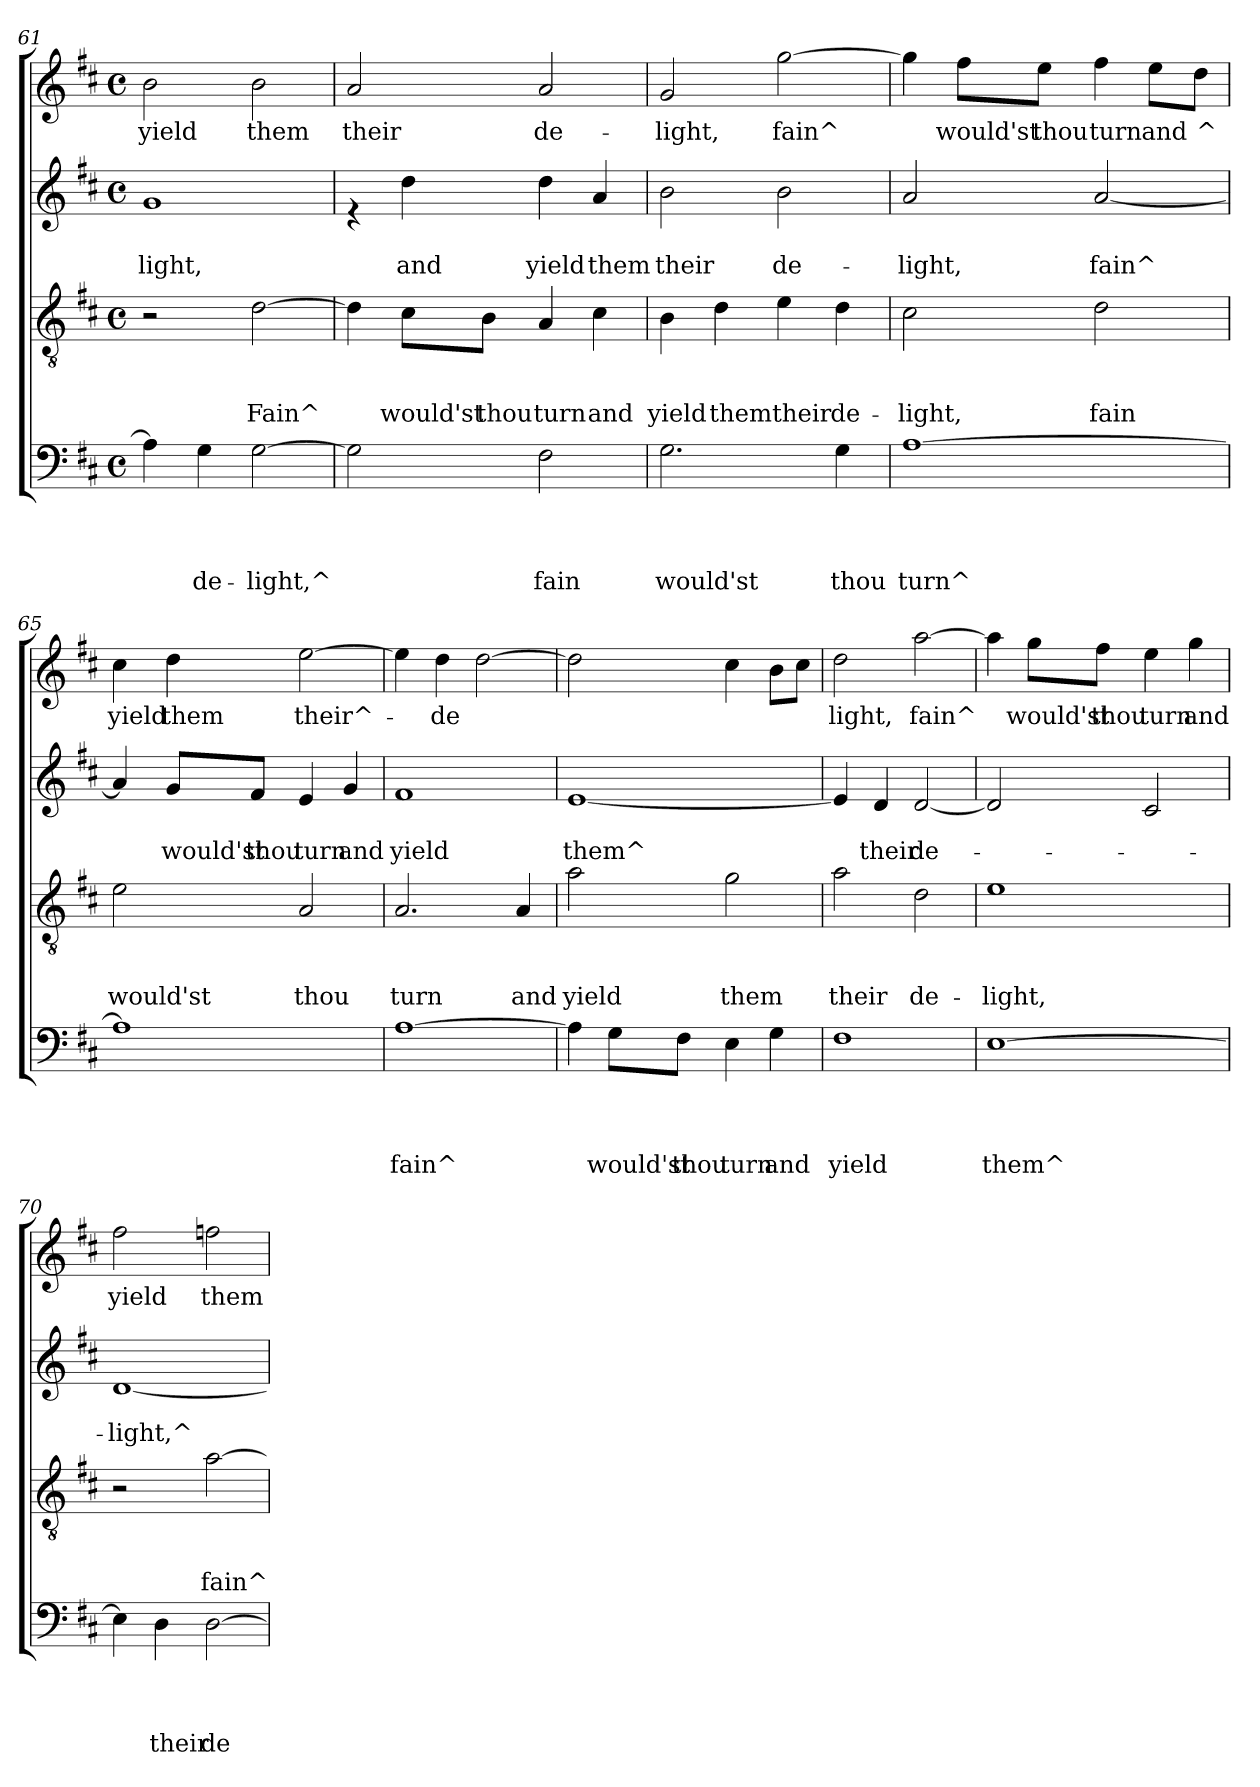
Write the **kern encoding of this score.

**kern	**text	**text	**text	**text	**kern	**text	**text	**text	**kern	**text	**text	**kern	**text
*part4	*part4	*part4	*part4	*part4	*part3	*part3	*part3	*part3	*part2	*part2	*part2	*part1	*part1
*staff4	*staff4	*staff4	*staff4	*staff4	*staff3	*staff3	*staff3	*staff3	*staff2	*staff2	*staff2	*staff1	*staff1
*clefF4	*	*	*	*	*clefGv2	*	*	*	*clefG2	*	*	*clefG2	*
*k[f#c#]	*	*	*	*	*k[f#c#]	*	*	*	*k[f#c#]	*	*	*k[f#c#]	*
*D:	*	*	*	*	*D:	*	*	*	*D:	*	*	*D:	*
*M4/4	*	*	*	*	*M4/4	*	*	*	*M4/4	*	*	*M4/4	*
*met(c)	*	*	*	*	*met(c)	*	*	*	*met(c)	*	*	*met(c)	*
=61	=61	=61	=61	=61	=61	=61	=61	=61	=61	=61	=61	=61	=61
!	!	!	!	!	!	!	!	!	!	!	!LO:LY:b	!	!LO:LY:b
4A\]	.	.	.	.	2r	.	.	.	1g	.	-light,	2b\	yield
!	!	!	!	!LO:LY:b	!	!	!	!	!	!	!	!	!
4G\	.	.	.	de-	.	.	.	.	.	.	.	.	.
!	!	!	!	!LO:LY:b	!	!	!	!LO:LY:b	!	!	!	!	!LO:LY:b
[>2G\	.	.	.	-light,^	[>2d\	.	.	Fain^	.	.	.	2b\	them
=62	=62	=62	=62	=62	=62	=62	=62	=62	=62	=62	=62	=62	=62
!	!	!	!	!	!	!	!	!	!	!	!	!	!LO:LY:b
2G\]	.	.	.	.	4d\]	.	.	.	4re	.	.	2a/	their
!	!	!	!	!	!	!	!	!LO:LY:b	!	!	!LO:LY:b	!	!
.	.	.	.	.	8c#\L	.	.	would'st	4dd\	.	and	.	.
!	!	!	!	!	!	!	!	!LO:LY:b	!	!	!	!	!
.	.	.	.	.	8B\J	.	.	thou	.	.	.	.	.
!	!	!	!	!LO:LY:b	!	!	!	!LO:LY:b	!	!	!LO:LY:b	!	!LO:LY:b
2F#\	.	.	.	fain	4A/	.	.	turn	4dd\	.	yield	2a/	de-
!	!	!	!	!	!	!	!	!LO:LY:b	!	!	!LO:LY:b	!	!
.	.	.	.	.	4c#\	.	.	and	4a/	.	them	.	.
=63	=63	=63	=63	=63	=63	=63	=63	=63	=63	=63	=63	=63	=63
!	!	!	!	!LO:LY:b	!	!	!	!LO:LY:b	!	!	!LO:LY:b	!	!LO:LY:b
2.G\	.	.	.	would'st	4B\	.	.	yield	2b\	.	their	2g/	-light,
!	!	!	!	!	!	!	!	!LO:LY:b	!	!	!	!	!
.	.	.	.	.	4d\	.	.	them	.	.	.	.	.
!	!	!	!	!	!	!	!	!LO:LY:b	!	!	!LO:LY:b	!	!LO:LY:b
.	.	.	.	.	4e\	.	.	their	2b\	.	de-	[>2gg\	fain^
!	!	!	!	!LO:LY:b	!	!	!	!LO:LY:b	!	!	!	!	!
4G\	.	.	.	thou	4d\	.	.	de-	.	.	.	.	.
!!LO:LB:g=z
=64	=64	=64	=64	=64	=64	=64	=64	=64	=64	=64	=64	=64	=64
!	!	!	!	!LO:LY:b	!	!	!	!LO:LY:b	!	!	!LO:LY:b	!	!
[>1A	.	.	.	turn^	2c#\	.	.	-light,	2a/	.	-light,	4gg\]	.
!	!	!	!	!	!	!	!	!	!	!	!	!	!LO:LY:b
.	.	.	.	.	.	.	.	.	.	.	.	8ff#\L	would'st
!	!	!	!	!	!	!	!	!	!	!	!	!	!LO:LY:b
.	.	.	.	.	.	.	.	.	.	.	.	8ee\J	thou
!	!	!	!	!	!	!	!	!LO:LY:b	!	!	!LO:LY:b	!	!LO:LY:b
.	.	.	.	.	2d\	.	.	fain	[<2a/	.	fain^	4ff#\	turn
!	!	!	!	!	!	!	!	!	!	!	!	!	!LO:LY:b
.	.	.	.	.	.	.	.	.	.	.	.	8ee\L	and
!	!	!	!	!	!	!	!	!	!	!	!	!	!LO:LY:b
.	.	.	.	.	.	.	.	.	.	.	.	8dd\J	^
=65	=65	=65	=65	=65	=65	=65	=65	=65	=65	=65	=65	=65	=65
!	!	!	!	!	!	!	!	!LO:LY:b	!	!	!	!	!LO:LY:b
1A]	.	.	.	.	2e\	.	.	would'st	4a/]	.	.	4cc#\	yield
!	!	!	!	!	!	!	!	!	!	!	!LO:LY:b	!	!LO:LY:b
.	.	.	.	.	.	.	.	.	8g/L	.	would'st	4dd\	them
!	!	!	!	!	!	!	!	!	!	!	!LO:LY:b	!	!
.	.	.	.	.	.	.	.	.	8f#/J	.	thou	.	.
!	!	!	!	!	!	!	!	!LO:LY:b	!	!	!LO:LY:b	!	!LO:LY:b
.	.	.	.	.	2A/	.	.	thou	4e/	.	turn	[>2ee\	their^-
!	!	!	!	!	!	!	!	!	!	!	!LO:LY:b	!	!
.	.	.	.	.	.	.	.	.	4g/	.	and	.	.
=66	=66	=66	=66	=66	=66	=66	=66	=66	=66	=66	=66	=66	=66
!	!	!	!	!LO:LY:b	!	!	!	!LO:LY:b	!	!	!LO:LY:b	!	!
[>1A	.	.	.	fain^	2.A/	.	.	turn	1f#	.	yield	4ee\]	.
!	!	!	!	!	!	!	!	!	!	!	!	!	!LO:LY:b
.	.	.	.	.	.	.	.	.	.	.	.	4dd\	-de
.	.	.	.	.	.	.	.	.	.	.	.	[>2dd\	.
!	!	!	!	!	!	!	!	!LO:LY:b	!	!	!	!	!
.	.	.	.	.	4A/	.	.	and	.	.	.	.	.
=67	=67	=67	=67	=67	=67	=67	=67	=67	=67	=67	=67	=67	=67
!	!	!	!	!	!	!	!	!LO:LY:b	!	!	!LO:LY:b	!	!
4A\]	.	.	.	.	2a\	.	.	yield	[<1e	.	them^	2dd\]	.
!	!	!	!	!LO:LY:b	!	!	!	!	!	!	!	!	!
8G\L	.	.	.	would'st	.	.	.	.	.	.	.	.	.
!	!	!	!	!LO:LY:b	!	!	!	!	!	!	!	!	!
8F#\J	.	.	.	thou	.	.	.	.	.	.	.	.	.
!	!	!	!	!LO:LY:b	!	!	!	!LO:LY:b	!	!	!	!	!
4E\	.	.	.	turn	2g\	.	.	them	.	.	.	4cc#\	.
!	!	!	!	!LO:LY:b	!	!	!	!	!	!	!	!	!
4G\	.	.	.	and	.	.	.	.	.	.	.	8b\L	.
.	.	.	.	.	.	.	.	.	.	.	.	8cc#\J	.
=68	=68	=68	=68	=68	=68	=68	=68	=68	=68	=68	=68	=68	=68
!	!	!	!	!LO:LY:b	!	!	!	!LO:LY:b	!	!	!	!	!LO:LY:b
1F#	.	.	.	yield	2a\	.	.	their	4e/]	.	.	2dd\	light,
!	!	!	!	!	!	!	!	!	!	!	!LO:LY:b	!	!
.	.	.	.	.	.	.	.	.	4d/	.	their	.	.
!	!	!	!	!	!	!	!	!LO:LY:b	!	!	!LO:LY:b	!	!LO:LY:b
.	.	.	.	.	2d\	.	.	de-	[<2d/	.	de-	[>2aa\	fain^
!!LO:LB:g=z
=69	=69	=69	=69	=69	=69	=69	=69	=69	=69	=69	=69	=69	=69
!	!	!	!	!LO:LY:b	!	!	!	!LO:LY:b	!	!	!	!	!
[>1E	.	.	.	them^	1e	.	.	-light,	2d/]	.	.	4aa\]	.
!	!	!	!	!	!	!	!	!	!	!	!	!	!LO:LY:b
.	.	.	.	.	.	.	.	.	.	.	.	8gg\L	would'st
!	!	!	!	!	!	!	!	!	!	!	!	!	!LO:LY:b
.	.	.	.	.	.	.	.	.	.	.	.	8ff#\J	thou
!	!	!	!	!	!	!	!	!	!	!	!	!	!LO:LY:b
.	.	.	.	.	.	.	.	.	2c#/	.	.	4ee\	turn
!	!	!	!	!	!	!	!	!	!	!	!	!	!LO:LY:b
.	.	.	.	.	.	.	.	.	.	.	.	4gg\	and
=70	=70	=70	=70	=70	=70	=70	=70	=70	=70	=70	=70	=70	=70
!	!	!	!	!	!	!	!	!	!	!	!LO:LY:b	!	!LO:LY:b
4E\]	.	.	.	.	2r	.	.	.	[<1d	.	-light,^	2ff#\	yield
!	!	!	!	!LO:LY:b	!	!	!	!	!	!	!	!	!
4D\	.	.	.	their	.	.	.	.	.	.	.	.	.
!	!	!	!	!LO:LY:b	!	!	!	!LO:LY:b	!	!	!	!	!LO:LY:b
[>2D\	.	.	.	de-	[>2a\	.	.	fain^	.	.	.	2ffn\	them
=	=	=	=	=	=	=	=	=	=	=	=	=	=
*-	*-	*-	*-	*-	*-	*-	*-	*-	*-	*-	*-	*-	*-
